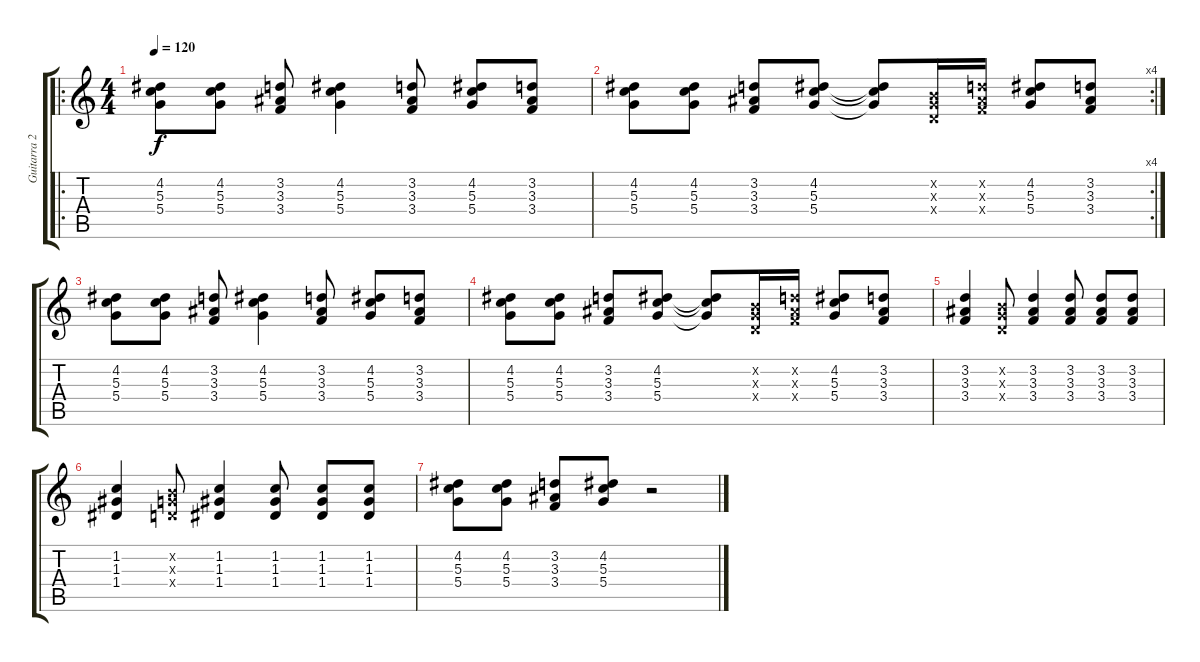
\track ("Guitarra 2" "Guitarra 2") {instrument distortionguitar}
\staff {score tabs}
\tuning (E4 B3 G3 D3 A2 E2) {hide}
\ro
\ts (4 4)
\tempo 120
\clef g2
\ks c
(4.2 5.3 5.4).8{dy f} (4.2 5.3 5.4).8 (3.2 3.3 3.4).8 (4.2 5.3 5.4).4 (3.2 3.3 3.4).8 (4.2 5.3 5.4).8 (3.2 3.3 3.4).8 |
\rc 4
(4.2 5.3 5.4).8 (4.2 5.3 5.4).8 (3.2 3.3 3.4).8 (4.2 5.3 5.4).8 (4.2{t} 5.3{t} 5.4{t}).8 (0.2{x} 0.3{x} 0.4{x}).16 (3.2{x} 3.3{x} 3.4{x}).16 (4.2 5.3 5.4).8 (3.2 3.3 3.4).8 |
(4.2 5.3 5.4).8 (4.2 5.3 5.4).8 (3.2 3.3 3.4).8 (4.2 5.3 5.4).4 (3.2 3.3 3.4).8 (4.2 5.3 5.4).8 (3.2 3.3 3.4).8 |
(4.2 5.3 5.4).8 (4.2 5.3 5.4).8 (3.2 3.3 3.4).8 (4.2 5.3 5.4).8 (4.2{t} 5.3{t} 5.4{t}).8 (0.2{x} 0.3{x} 0.4{x}).16 (3.2{x} 3.3{x} 3.4{x}).16 (4.2 5.3 5.4).8 (3.2 3.3 3.4).8 |
(3.2 3.3 3.4).4 (0.2{x} 0.3{x} 0.4{x}).8 (3.2 3.3 3.4).4 (3.2 3.3 3.4).8 (3.2 3.3 3.4).8 (3.2 3.3 3.4).8 |
(1.2 1.3 1.4).4 (0.2{x} 0.3{x} 0.4{x}).8 (1.2 1.3 1.4).4 (1.2 1.3 1.4).8 (1.2 1.3 1.4).8 (1.2 1.3 1.4).8 |
(4.2 5.3 5.4).8 (4.2 5.3 5.4).8 (3.2 3.3 3.4).8 (4.2 5.3 5.4).8 r.2
